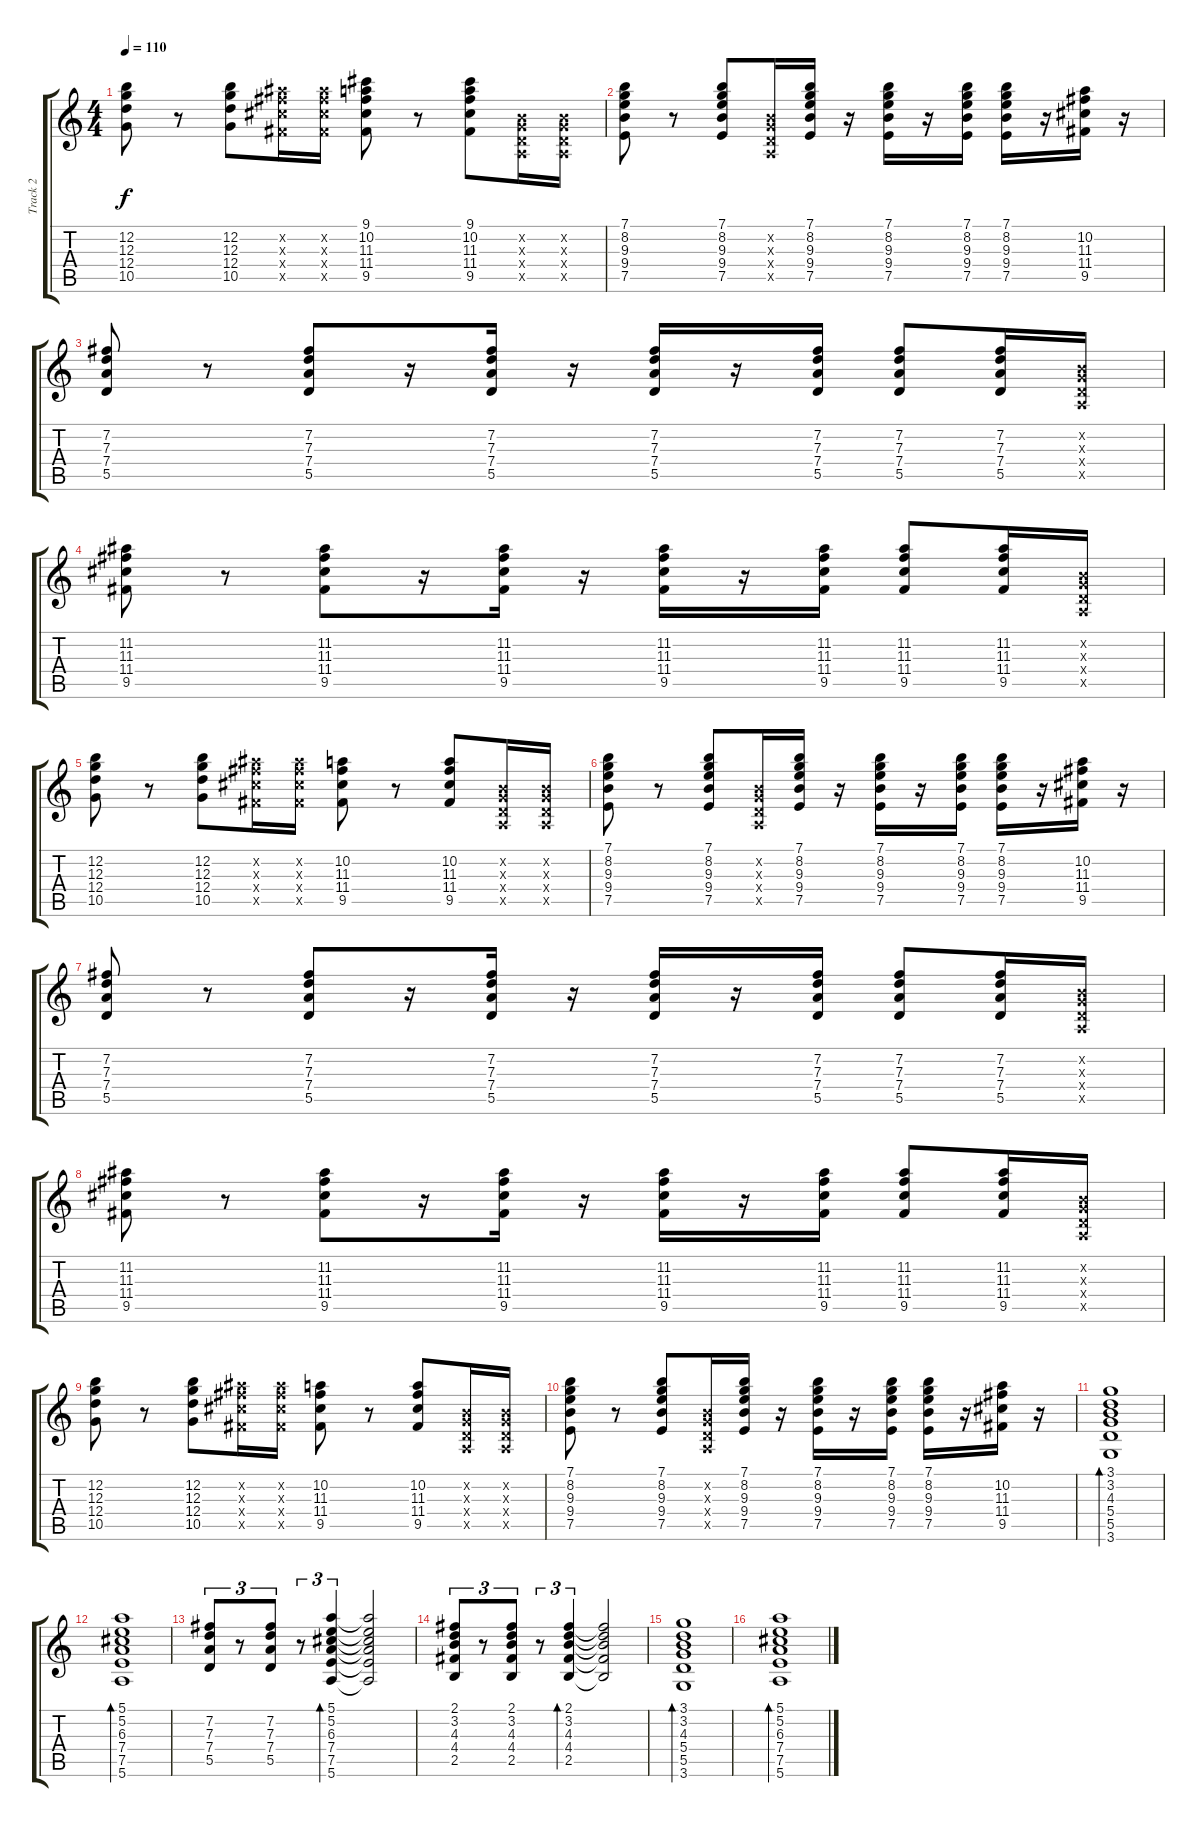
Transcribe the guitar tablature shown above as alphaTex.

\track ("Track 2" "Track 2") {instrument overdrivenguitar}
\staff {score tabs}
\tuning (E4 B3 G3 D3 A2 E2) {hide}
\ts (4 4)
\tempo 110
\clef g2
\ks c
(12.2 12.3 12.4 10.5).8{dy f} r.8 (12.2 12.3 12.4 10.5).8 (11.2{x} 11.3{x} 11.4{x} 9.5{x}).16 (11.2{x} 11.3{x} 11.4{x} 9.5{x}).16 (9.1 10.2 11.3 11.4 9.5).8 r.8 (9.1 10.2 11.3 11.4 9.5).8 (0.2{x} 0.3{x} 0.4{x} 0.5{x}).16 (0.2{x} 0.3{x} 0.4{x} 0.5{x}).16 |
(7.1 8.2 9.3 9.4 7.5).8 r.8 (7.1 8.2 9.3 9.4 7.5).8 (0.2{x} 0.3{x} 0.4{x} 0.5{x}).16 (7.1 8.2 9.3 9.4 7.5).16 r.16 (7.1 8.2 9.3 9.4 7.5).16 r.16 (7.1 8.2 9.3 9.4 7.5).16 (7.1 8.2 9.3 9.4 7.5).16 r.16 (10.2 11.3 11.4 9.5).16 r.16 |
(7.2 7.3 7.4 5.5).8 r.8 (7.2 7.3 7.4 5.5).8 r.16 (7.2 7.3 7.4 5.5).16 r.16 (7.2 7.3 7.4 5.5).16 r.16 (7.2 7.3 7.4 5.5).16 (7.2 7.3 7.4 5.5).8 (7.2 7.3 7.4 5.5).16 (0.2{x} 0.3{x} 0.4{x} 0.5{x}).16 |
(11.2 11.3 11.4 9.5).8 r.8 (11.2 11.3 11.4 9.5).8 r.16 (11.2 11.3 11.4 9.5).16 r.16 (11.2 11.3 11.4 9.5).16 r.16 (11.2 11.3 11.4 9.5).16 (11.2 11.3 11.4 9.5).8 (11.2 11.3 11.4 9.5).16 (0.2{x} 0.3{x} 0.4{x} 0.5{x}).16 |
(12.2 12.3 12.4 10.5).8 r.8 (12.2 12.3 12.4 10.5).8 (11.2{x} 11.3{x} 11.4{x} 9.5{x}).16 (11.2{x} 11.3{x} 11.4{x} 9.5{x}).16 (10.2 11.3 11.4 9.5).8 r.8 (10.2 11.3 11.4 9.5).8 (0.2{x} 0.3{x} 0.4{x} 0.5{x}).16 (0.2{x} 0.3{x} 0.4{x} 0.5{x}).16 |
(7.1 8.2 9.3 9.4 7.5).8 r.8 (7.1 8.2 9.3 9.4 7.5).8 (0.2{x} 0.3{x} 0.4{x} 0.5{x}).16 (7.1 8.2 9.3 9.4 7.5).16 r.16 (7.1 8.2 9.3 9.4 7.5).16 r.16 (7.1 8.2 9.3 9.4 7.5).16 (7.1 8.2 9.3 9.4 7.5).16 r.16 (10.2 11.3 11.4 9.5).16 r.16 |
(7.2 7.3 7.4 5.5).8 r.8 (7.2 7.3 7.4 5.5).8 r.16 (7.2 7.3 7.4 5.5).16 r.16 (7.2 7.3 7.4 5.5).16 r.16 (7.2 7.3 7.4 5.5).16 (7.2 7.3 7.4 5.5).8 (7.2 7.3 7.4 5.5).16 (0.2{x} 0.3{x} 0.4{x} 0.5{x}).16 |
(11.2 11.3 11.4 9.5).8 r.8 (11.2 11.3 11.4 9.5).8 r.16 (11.2 11.3 11.4 9.5).16 r.16 (11.2 11.3 11.4 9.5).16 r.16 (11.2 11.3 11.4 9.5).16 (11.2 11.3 11.4 9.5).8 (11.2 11.3 11.4 9.5).16 (0.2{x} 0.3{x} 0.4{x} 0.5{x}).16 |
(12.2 12.3 12.4 10.5).8 r.8 (12.2 12.3 12.4 10.5).8 (11.2{x} 11.3{x} 11.4{x} 9.5{x}).16 (11.2{x} 11.3{x} 11.4{x} 9.5{x}).16 (10.2 11.3 11.4 9.5).8 r.8 (10.2 11.3 11.4 9.5).8 (0.2{x} 0.3{x} 0.4{x} 0.5{x}).16 (0.2{x} 0.3{x} 0.4{x} 0.5{x}).16 |
(7.1 8.2 9.3 9.4 7.5).8 r.8 (7.1 8.2 9.3 9.4 7.5).8 (0.2{x} 0.3{x} 0.4{x} 0.5{x}).16 (7.1 8.2 9.3 9.4 7.5).16 r.16 (7.1 8.2 9.3 9.4 7.5).16 r.16 (7.1 8.2 9.3 9.4 7.5).16 (7.1 8.2 9.3 9.4 7.5).16 r.16 (10.2 11.3 11.4 9.5).16 r.16 |
(3.1 3.2 4.3 5.4 5.5 3.6).1{bd 240 instrument electricguitarclean} |
(5.1 5.2 6.3 7.4 7.5 5.6).1{bd 240} |
(7.2 7.3 7.4 5.5).8{tu (3 2)} r.8{tu (3 2)} (7.2 7.3 7.4 5.5).8{tu (3 2)} r.8{tu (3 2)} (5.1 5.2 6.3 7.4 7.5 5.6).4{tu (3 2) bd 240} (5.1{t} 5.2{t} 6.3{t} 7.4{t} 7.5{t} 5.6{t}).2 |
(2.1 3.2 4.3 4.4 2.5).8{tu (3 2)} r.8{tu (3 2)} (2.1 3.2 4.3 4.4 2.5).8{tu (3 2)} r.8{tu (3 2)} (2.1 3.2 4.3 4.4 2.5).4{tu (3 2) bd 240} (2.1{t} 3.2{t} 4.3{t} 4.4{t} 2.5{t}).2 |
(3.1 3.2 4.3 5.4 5.5 3.6).1{bd 240} |
(5.1 5.2 6.3 7.4 7.5 5.6).1{bd 240}
